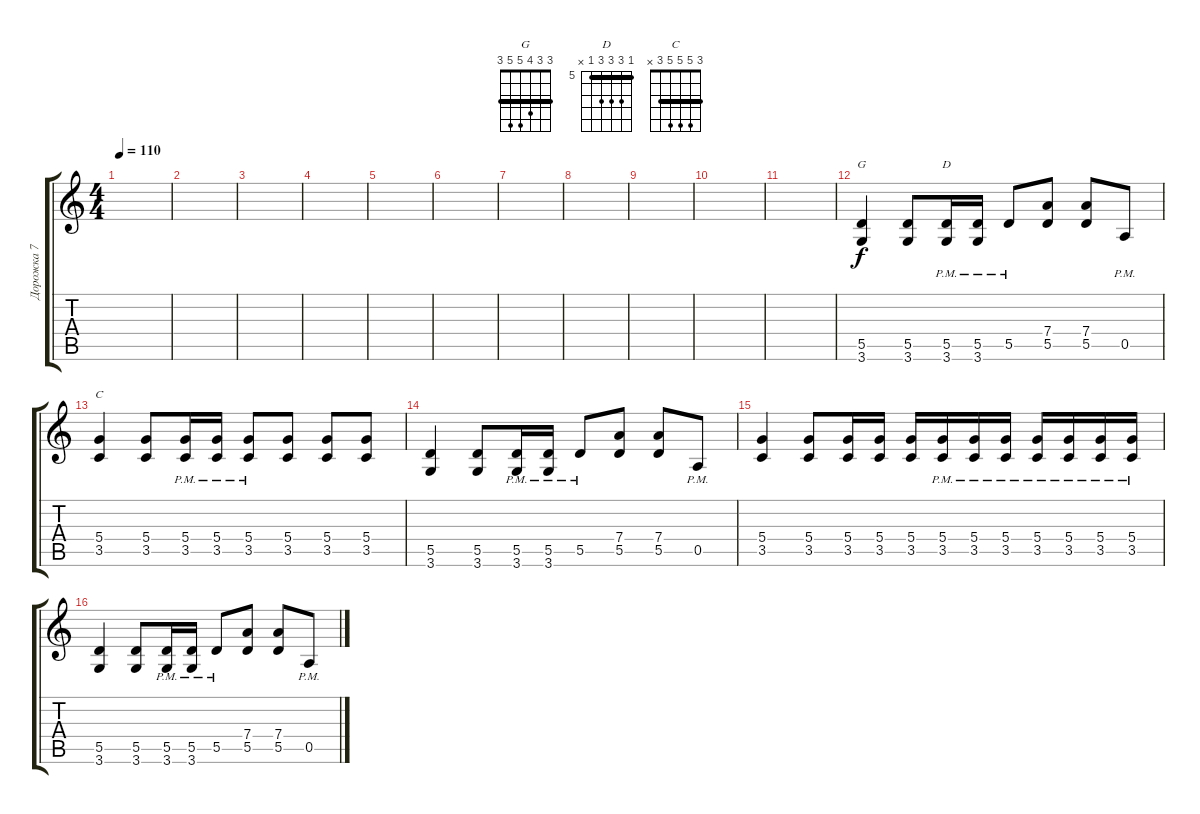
\track ("Дорожка 7" "Дорожка 7") {instrument distortionguitar}
\staff {score tabs}
\tuning (E4 B3 G3 D3 A2 E2) {hide}
\chord ("G" 3 3 4 5 5 3) {barre 3}
\chord ("D" 5 7 7 7 5 x) {firstfret 5 barre 5}
\chord ("C" 3 5 5 5 3 x) {barre 3}
\ts (4 4)
\tempo 110
\clef g2
\ks c
|
|
|
|
|
|
|
|
|
|
|
(5.5 3.6).4{ch "G"} (5.5 3.6).8 (5.5{pm} 3.6).16{ch "D"} (5.5{pm} 3.6).16 5.5{pm}.8 (7.4 5.5).8 (7.4 5.5).8 0.5{pm}.8 |
(5.4 3.5).4{ch "C"} (5.4 3.5).8 (5.4{pm} 3.5{pm}).16 (5.4{pm} 3.5{pm}).16 (5.4{pm} 3.5{pm}).8 (5.4 3.5).8 (5.4 3.5).8 (5.4 3.5).8 |
(5.5 3.6).4 (5.5 3.6).8 (5.5{pm} 3.6).16 (5.5{pm} 3.6).16 5.5{pm}.8 (7.4 5.5).8 (7.4 5.5).8 0.5{pm}.8 |
(5.4 3.5).4 (5.4 3.5).8 (5.4 3.5).16 (5.4 3.5).16 (5.4 3.5).16 (5.4{pm} 3.5{pm}).16 (5.4{pm} 3.5{pm}).16 (5.4{pm} 3.5{pm}).16 (5.4{pm} 3.5{pm}).16 (5.4{pm} 3.5{pm}).16 (5.4{pm} 3.5{pm}).16 (5.4{pm} 3.5{pm}).16 |
(5.5 3.6).4 (5.5 3.6).8 (5.5{pm} 3.6).16 (5.5{pm} 3.6).16 5.5{pm}.8 (7.4 5.5).8 (7.4 5.5).8 0.5{pm}.8
